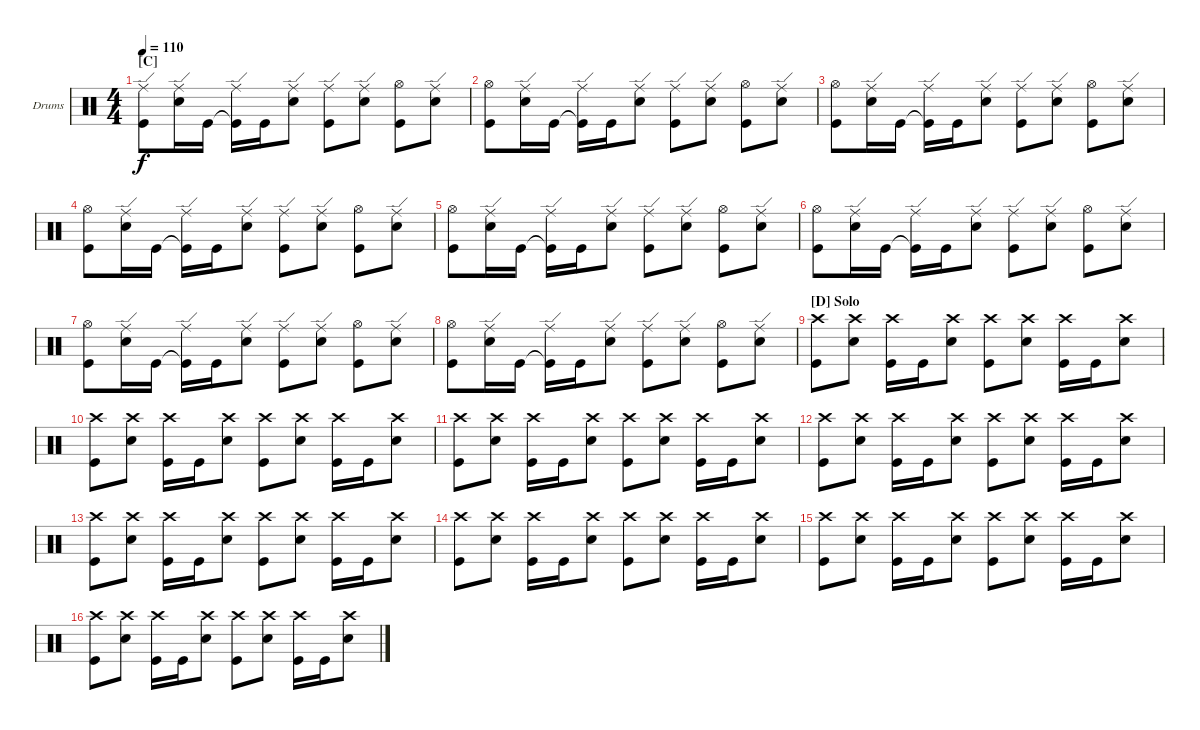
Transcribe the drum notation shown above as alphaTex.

\defaultSystemsLayout 4
\bracketExtendMode groupsimilarinstruments
\firstSystemTrackNameOrientation horizontal
\otherSystemsTrackNameOrientation horizontal
\track ("Fabrizo Moretti" "Drums") {instrument percussion}
\staff {score}
\articulation defaults
\ts (4 4)
\section ("C" "")
\tempo 110
\clef neutral
\ks c
("Kick (hit)" "Ride (edge)").8{dy f} ("Snare (hit) 2" "Ride (edge)").16 "Kick (hit)".16 ("Kick (hit)"{t} "Ride (edge)").16 "Kick (hit)".16 ("Snare (hit) 2" "Ride (edge)").8 ("Kick (hit)" "Ride (edge)").8 ("Snare (hit) 2" "Ride (edge)").8 ("Kick (hit)" "Hi-Hat (open)").8 ("Snare (hit) 2" "Ride (edge)").8 |
("Kick (hit)" "Hi-Hat (open)").8 ("Snare (hit) 2" "Ride (edge)").16 "Kick (hit)".16 ("Kick (hit)"{t} "Ride (edge)").16 "Kick (hit)".16 ("Snare (hit) 2" "Ride (edge)").8 ("Kick (hit)" "Ride (edge)").8 ("Snare (hit) 2" "Ride (edge)").8 ("Kick (hit)" "Hi-Hat (open)").8 ("Snare (hit) 2" "Ride (edge)").8 |
("Kick (hit)" "Hi-Hat (open)").8 ("Snare (hit) 2" "Ride (edge)").16 "Kick (hit)".16 ("Kick (hit)"{t} "Ride (edge)").16 "Kick (hit)".16 ("Snare (hit) 2" "Ride (edge)").8 ("Kick (hit)" "Ride (edge)").8 ("Snare (hit) 2" "Ride (edge)").8 ("Kick (hit)" "Hi-Hat (open)").8 ("Snare (hit) 2" "Ride (edge)").8 |
("Kick (hit)" "Hi-Hat (open)").8 ("Snare (hit) 2" "Ride (edge)").16 "Kick (hit)".16 ("Kick (hit)"{t} "Ride (edge)").16 "Kick (hit)".16 ("Snare (hit) 2" "Ride (edge)").8 ("Kick (hit)" "Ride (edge)").8 ("Snare (hit) 2" "Ride (edge)").8 ("Kick (hit)" "Hi-Hat (open)").8 ("Snare (hit) 2" "Ride (edge)").8 |
("Kick (hit)" "Hi-Hat (open)").8 ("Snare (hit) 2" "Ride (edge)").16 "Kick (hit)".16 ("Kick (hit)"{t} "Ride (edge)").16 "Kick (hit)".16 ("Snare (hit) 2" "Ride (edge)").8 ("Kick (hit)" "Ride (edge)").8 ("Snare (hit) 2" "Ride (edge)").8 ("Kick (hit)" "Hi-Hat (open)").8 ("Snare (hit) 2" "Ride (edge)").8 |
("Kick (hit)" "Hi-Hat (open)").8 ("Snare (hit) 2" "Ride (edge)").16 "Kick (hit)".16 ("Kick (hit)"{t} "Ride (edge)").16 "Kick (hit)".16 ("Snare (hit) 2" "Ride (edge)").8 ("Kick (hit)" "Ride (edge)").8 ("Snare (hit) 2" "Ride (edge)").8 ("Kick (hit)" "Hi-Hat (open)").8 ("Snare (hit) 2" "Ride (edge)").8 |
("Kick (hit)" "Hi-Hat (open)").8 ("Snare (hit) 2" "Ride (edge)").16 "Kick (hit)".16 ("Kick (hit)"{t} "Ride (edge)").16 "Kick (hit)".16 ("Snare (hit) 2" "Ride (edge)").8 ("Kick (hit)" "Ride (edge)").8 ("Snare (hit) 2" "Ride (edge)").8 ("Kick (hit)" "Hi-Hat (open)").8 ("Snare (hit) 2" "Ride (edge)").8 |
("Kick (hit)" "Hi-Hat (open)").8 ("Snare (hit) 2" "Ride (edge)").16 "Kick (hit)".16 ("Kick (hit)"{t} "Ride (edge)").16 "Kick (hit)".16 ("Snare (hit) 2" "Ride (edge)").8 ("Kick (hit)" "Ride (edge)").8 ("Snare (hit) 2" "Ride (edge)").8 ("Kick (hit)" "Hi-Hat (open)").8 ("Snare (hit) 2" "Ride (edge)").8 |
\section ("D" "Solo")
("Kick (hit)" "Crash high (hit)").8 ("Snare (hit) 2" "Crash high (hit)").8 ("Kick (hit)" "Crash high (hit)").16 "Kick (hit)".16 ("Snare (hit) 2" "Crash high (hit)").8 ("Kick (hit)" "Crash high (hit)").8 ("Snare (hit) 2" "Crash high (hit)").8 ("Kick (hit)" "Crash high (hit)").16 "Kick (hit)".16 ("Snare (hit) 2" "Crash high (hit)").8 |
("Kick (hit)" "Crash high (hit)").8 ("Snare (hit) 2" "Crash high (hit)").8 ("Kick (hit)" "Crash high (hit)").16 "Kick (hit)".16 ("Snare (hit) 2" "Crash high (hit)").8 ("Kick (hit)" "Crash high (hit)").8 ("Snare (hit) 2" "Crash high (hit)").8 ("Kick (hit)" "Crash high (hit)").16 "Kick (hit)".16 ("Snare (hit) 2" "Crash high (hit)").8 |
("Kick (hit)" "Crash high (hit)").8 ("Snare (hit) 2" "Crash high (hit)").8 ("Kick (hit)" "Crash high (hit)").16 "Kick (hit)".16 ("Snare (hit) 2" "Crash high (hit)").8 ("Kick (hit)" "Crash high (hit)").8 ("Snare (hit) 2" "Crash high (hit)").8 ("Kick (hit)" "Crash high (hit)").16 "Kick (hit)".16 ("Snare (hit) 2" "Crash high (hit)").8 |
("Kick (hit)" "Crash high (hit)").8 ("Snare (hit) 2" "Crash high (hit)").8 ("Kick (hit)" "Crash high (hit)").16 "Kick (hit)".16 ("Snare (hit) 2" "Crash high (hit)").8 ("Kick (hit)" "Crash high (hit)").8 ("Snare (hit) 2" "Crash high (hit)").8 ("Kick (hit)" "Crash high (hit)").16 "Kick (hit)".16 ("Snare (hit) 2" "Crash high (hit)").8 |
("Kick (hit)" "Crash high (hit)").8 ("Snare (hit) 2" "Crash high (hit)").8 ("Kick (hit)" "Crash high (hit)").16 "Kick (hit)".16 ("Snare (hit) 2" "Crash high (hit)").8 ("Kick (hit)" "Crash high (hit)").8 ("Snare (hit) 2" "Crash high (hit)").8 ("Kick (hit)" "Crash high (hit)").16 "Kick (hit)".16 ("Snare (hit) 2" "Crash high (hit)").8 |
("Kick (hit)" "Crash high (hit)").8 ("Snare (hit) 2" "Crash high (hit)").8 ("Kick (hit)" "Crash high (hit)").16 "Kick (hit)".16 ("Snare (hit) 2" "Crash high (hit)").8 ("Kick (hit)" "Crash high (hit)").8 ("Snare (hit) 2" "Crash high (hit)").8 ("Kick (hit)" "Crash high (hit)").16 "Kick (hit)".16 ("Snare (hit) 2" "Crash high (hit)").8 |
("Kick (hit)" "Crash high (hit)").8 ("Snare (hit) 2" "Crash high (hit)").8 ("Kick (hit)" "Crash high (hit)").16 "Kick (hit)".16 ("Snare (hit) 2" "Crash high (hit)").8 ("Kick (hit)" "Crash high (hit)").8 ("Snare (hit) 2" "Crash high (hit)").8 ("Kick (hit)" "Crash high (hit)").16 "Kick (hit)".16 ("Snare (hit) 2" "Crash high (hit)").8 |
("Kick (hit)" "Crash high (hit)").8 ("Snare (hit) 2" "Crash high (hit)").8 ("Kick (hit)" "Crash high (hit)").16 "Kick (hit)".16 ("Snare (hit) 2" "Crash high (hit)").8 ("Kick (hit)" "Crash high (hit)").8 ("Snare (hit) 2" "Crash high (hit)").8 ("Kick (hit)" "Crash high (hit)").16 "Kick (hit)".16 ("Snare (hit) 2" "Crash high (hit)").8
